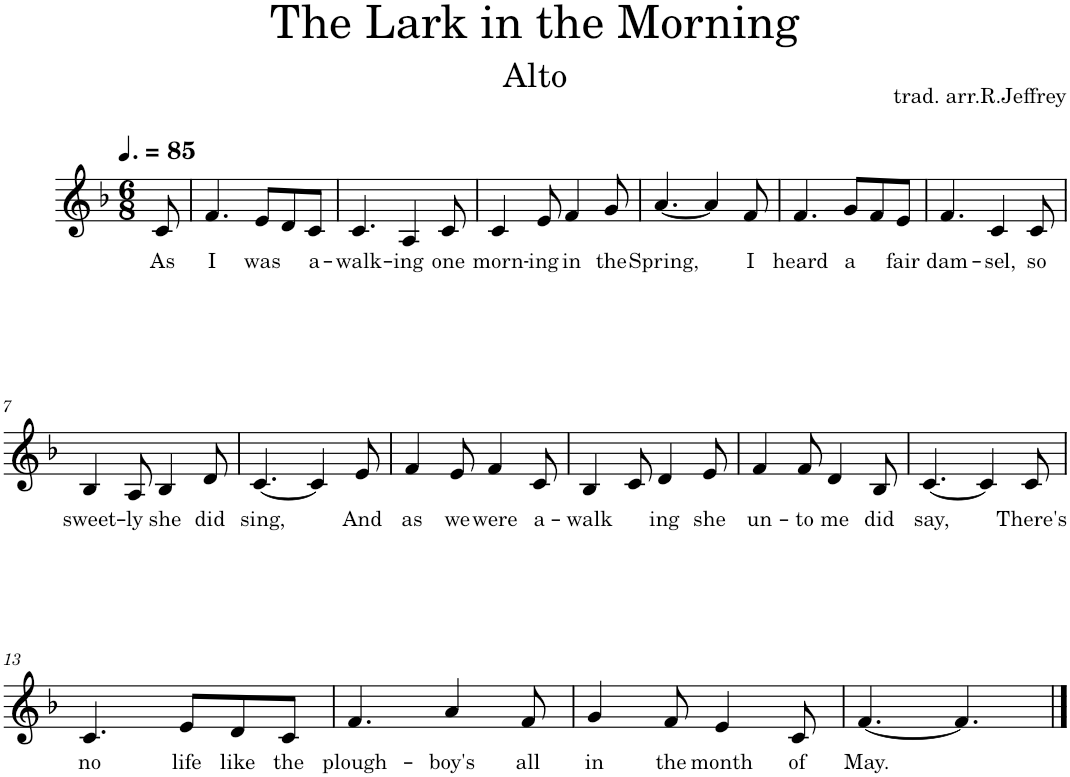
**kern	**text
*part1	*part1
*staff1	*staff1
*I"Piano	*
*I'Pno.	*
*clefG2	*
*k[b-]	*
*M6/8	*
*MM127	*
=	=
!	!LO:LY:b
8c/	As
=1	=1
!	!LO:LY:b
4.f/	I
!	!LO:LY:b
8e/L	was
8d/	.
!	!LO:LY:b
8c/J	a-
=2	=2
!	!LO:LY:b
4.c/	-walk-
!	!LO:LY:b
4A/	-ing
!	!LO:LY:b
8c/	one
=3	=3
!	!LO:LY:b
4c/	morn-
!	!LO:LY:b
8e/	-ing
!	!LO:LY:b
4f/	in
!	!LO:LY:b
8g/	the
=4	=4
!	!LO:LY:b
[4.a/	Spring,
4a/]	.
!	!LO:LY:b
8f/	I
=5	=5
!	!LO:LY:b
4.f/	heard
!	!LO:LY:b
8g/L	a
8f/	.
!	!LO:LY:b
8e/J	fair
=6	=6
!	!LO:LY:b
4.f/	dam-
!	!LO:LY:b
4c/	-sel,
!	!LO:LY:b
8c/	so
!!LO:LB:g=z
=7	=7
!	!LO:LY:b
4B-/	sweet-
!	!LO:LY:b
8A/	-ly
!	!LO:LY:b
4B-/	she
!	!LO:LY:b
8d/	did
=8	=8
!	!LO:LY:b
[4.c/	sing,
4c/]	.
!	!LO:LY:b
8e/	And
=9	=9
!	!LO:LY:b
4f/	as
!	!LO:LY:b
8e/	we
!	!LO:LY:b
4f/	were
!	!LO:LY:b
8c/	a-
=10	=10
!	!LO:LY:b
4B-/	-walk
8c/	.
!	!LO:LY:b
4d/	ing
!	!LO:LY:b
8e/	she
=11	=11
!	!LO:LY:b
4f/	un-
!	!LO:LY:b
8f/	-to
!	!LO:LY:b
4d/	me
!	!LO:LY:b
8B-/	did
=12	=12
!	!LO:LY:b
[4.c/	say,
4c/]	.
!	!LO:LY:b
8c/	There's
!!LO:LB:g=z
=13	=13
!	!LO:LY:b
4.c/	no
!	!LO:LY:b
8e/L	life
!	!LO:LY:b
8d/	like
!	!LO:LY:b
8c/J	the
=14	=14
!	!LO:LY:b
4.f/	plough-
!	!LO:LY:b
4a/	-boy's
!	!LO:LY:b
8f/	all
=15	=15
!	!LO:LY:b
4g/	in
!	!LO:LY:b
8f/	the
!	!LO:LY:b
4e/	month
!	!LO:LY:b
8c/	of
=16	=16
!	!LO:LY:b
[4.f/	May.
4.f/]	.
==	==
*-	*-
